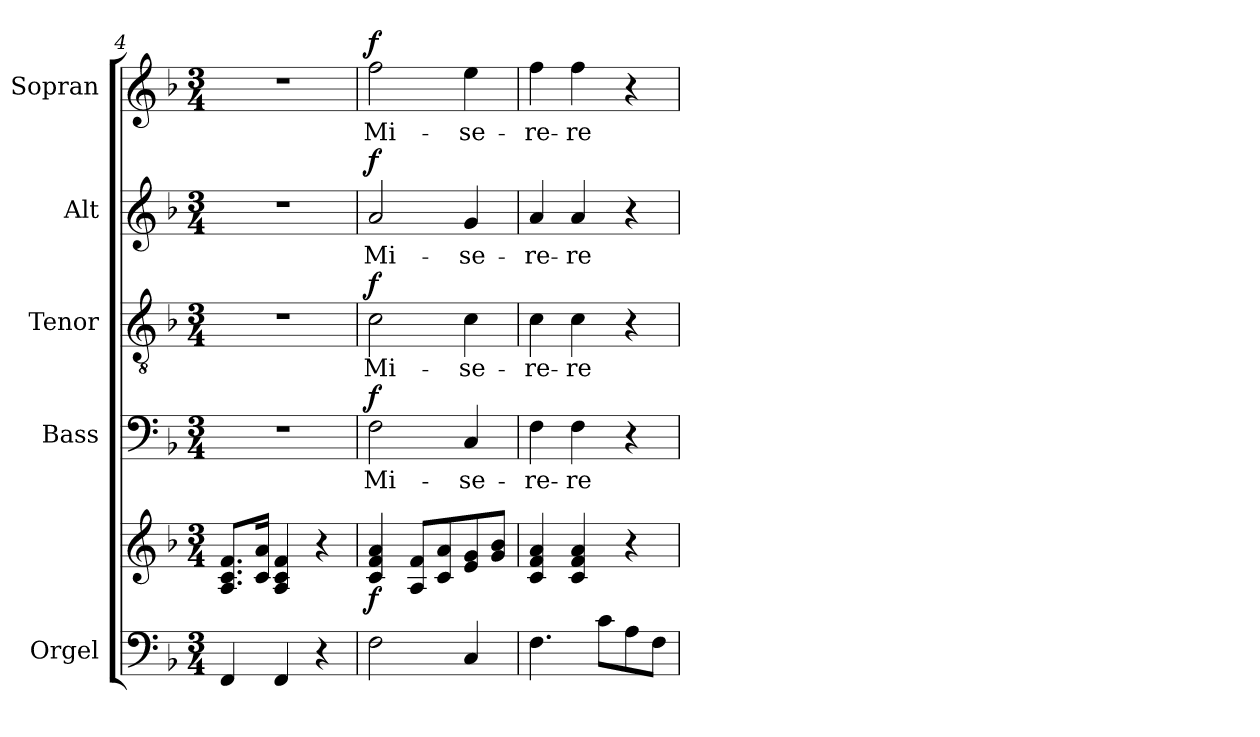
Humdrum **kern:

**kern	**kern	**dynam	**kern	**text	**dynam	**kern	**text	**dynam	**kern	**text	**dynam	**kern	**text	**dynam
*part5	*part5	*part5	*part4	*part4	*part4	*part3	*part3	*part3	*part2	*part2	*part2	*part1	*part1	*part1
*staff6	*staff5	*staff5/6	*staff4	*staff4	*staff4	*staff3	*staff3	*staff3	*staff2	*staff2	*staff2	*staff1	*staff1	*staff1
*I"Orgel	*	*	*I"Bass	*	*	*I"Tenor	*	*	*I"Alt	*	*	*I"Sopran	*	*
*I'Org.	*	*	*I'B.	*	*	*I'T.	*	*	*I'A.	*	*	*I'S.	*	*
*clefF4	*clefG2	*	*clefF4	*	*	*clefGv2	*	*	*clefG2	*	*	*clefG2	*	*
*k[b-]	*k[b-]	*	*k[b-]	*	*	*k[b-]	*	*	*k[b-]	*	*	*k[b-]	*	*
*F:	*F:	*	*F:	*	*	*F:	*	*	*F:	*	*	*F:	*	*
*M3/4	*M3/4	*	*M3/4	*	*	*M3/4	*	*	*M3/4	*	*	*M3/4	*	*
=4	=4	=4	=4	=4	=4	=4	=4	=4	=4	=4	=4	=4	=4	=4
4FF/	8.A/ 8.c/ 8.f/L	.	2.r	.	.	2.r	.	.	2.r	.	.	2.r	.	.
.	16c/ 16a/Jk	.	.	.	.	.	.	.	.	.	.	.	.	.
4FF/	4A/ 4c/ 4f/	.	.	.	.	.	.	.	.	.	.	.	.	.
4r	4r	.	.	.	.	.	.	.	.	.	.	.	.	.
=5	=5	=5	=5	=5	=5	=5	=5	=5	=5	=5	=5	=5	=5	=5
!	!	!LO:DY:b	!	!LO:LY:b	!LO:DY:a	!	!LO:LY:b	!LO:DY:a	!	!LO:LY:b	!LO:DY:a	!	!LO:LY:b	!LO:DY:a
2F\	4c/ 4f/ 4a/	f	2F\	Mi-	f	2c\	Mi-	f	2a/	Mi-	f	2ff\	Mi-	f
.	8A/ 8f/L	.	.	.	.	.	.	.	.	.	.	.	.	.
.	8c/ 8a/	.	.	.	.	.	.	.	.	.	.	.	.	.
!	!	!	!	!LO:LY:b	!	!	!LO:LY:b	!	!	!LO:LY:b	!	!	!LO:LY:b	!
4C/	8e/ 8g/	.	4C/	-se-	.	4c\	-se-	.	4g/	-se-	.	4ee\	-se-	.
.	8g/ 8b-/J	.	.	.	.	.	.	.	.	.	.	.	.	.
=6	=6	=6	=6	=6	=6	=6	=6	=6	=6	=6	=6	=6	=6	=6
!	!	!	!	!LO:LY:b	!	!	!LO:LY:b	!	!	!LO:LY:b	!	!	!LO:LY:b	!
4.F\	4c/ 4f/ 4a/	.	4F\	-re-	.	4c\	-re-	.	4a/	-re-	.	4ff\	-re-	.
!	!	!	!	!LO:LY:b	!	!	!LO:LY:b	!	!	!LO:LY:b	!	!	!LO:LY:b	!
.	4c/ 4f/ 4a/	.	4F\	-re	.	4c\	-re	.	4a/	-re	.	4ff\	-re	.
8c\L	.	.	.	.	.	.	.	.	.	.	.	.	.	.
8A\	4r	.	4r	.	.	4r	.	.	4r	.	.	4r	.	.
8F\J	.	.	.	.	.	.	.	.	.	.	.	.	.	.
=	=	=	=	=	=	=	=	=	=	=	=	=	=	=
*-	*-	*-	*-	*-	*-	*-	*-	*-	*-	*-	*-	*-	*-	*-
